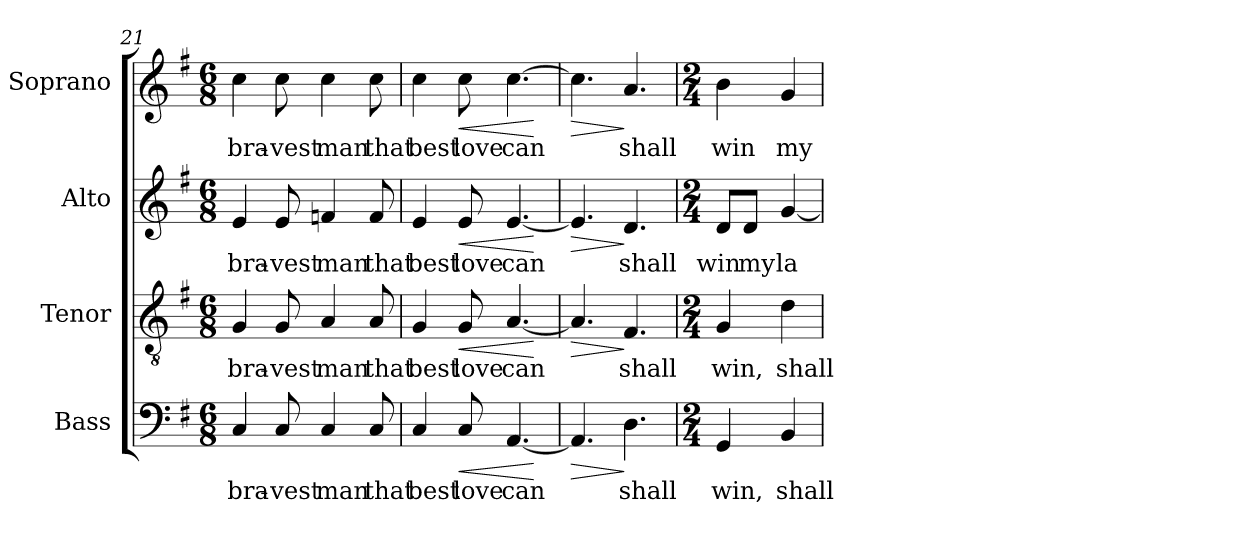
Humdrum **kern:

**kern	**text	**dynam	**kern	**text	**dynam	**kern	**text	**dynam	**kern	**text	**dynam
*part4	*part4	*part4	*part3	*part3	*part3	*part2	*part2	*part2	*part1	*part1	*part1
*staff4	*staff4	*staff4	*staff3	*staff3	*staff3	*staff2	*staff2	*staff2	*staff1	*staff1	*staff1
*I"Bass	*	*	*I"Tenor	*	*	*I"Alto	*	*	*I"Soprano	*	*
*I'B.	*	*	*I'T.	*	*	*I'A.	*	*	*I'S.	*	*
*clefF4	*	*	*clefGv2	*	*	*clefG2	*	*	*clefG2	*	*
*	*	*	*ITrd7c12	*	*	*	*	*	*	*	*
*k[f#]	*	*	*k[f#]	*	*	*k[f#]	*	*	*k[f#]	*	*
*G:	*	*	*G:	*	*	*G:	*	*	*G:	*	*
*M6/8	*	*	*M6/8	*	*	*M6/8	*	*	*M6/8	*	*
=21	=21	=21	=21	=21	=21	=21	=21	=21	=21	=21	=21
!	!LO:LY:b:color=#000000	!	!	!	!	!	!	!	!	!	!
!	!	!	!	!LO:LY:b:color=#000000	!	!	!	!	!	!	!
!	!	!	!	!	!	!	!LO:LY:b:color=#000000	!	!	!	!
!	!	!	!	!	!	!	!	!	!	!LO:LY:b:color=#000000	!
4Ci/	bra-	.	4GGi/	bra-	.	4ei/	bra-	.	4cci\	bra-	.
!	!LO:LY:b:color=#000000	!	!	!	!	!	!	!	!	!	!
!	!	!	!	!LO:LY:b:color=#000000	!	!	!	!	!	!	!
!	!	!	!	!	!	!	!LO:LY:b:color=#000000	!	!	!	!
!	!	!	!	!	!	!	!	!	!	!LO:LY:b:color=#000000	!
8Ci/	-vest	.	8GGi/	-vest	.	8ei/	-vest	.	8cci\	-vest	.
!	!LO:LY:b:color=#000000	!	!	!	!	!	!	!	!	!	!
!	!	!	!	!LO:LY:b:color=#000000	!	!	!	!	!	!	!
!	!	!	!	!	!	!	!LO:LY:b:color=#000000	!	!	!	!
!	!	!	!	!	!	!	!	!	!	!LO:LY:b:color=#000000	!
4Ci/	man	.	4AAi/	man	.	4fni/	man	.	4cci\	man	.
!	!LO:LY:b:color=#000000	!	!	!	!	!	!	!	!	!	!
!	!	!	!	!LO:LY:b:color=#000000	!	!	!	!	!	!	!
!	!	!	!	!	!	!	!LO:LY:b:color=#000000	!	!	!	!
!	!	!	!	!	!	!	!	!	!	!LO:LY:b:color=#000000	!
8Ci/	that	.	8AAi/	that	.	8fi/	that	.	8cci\	that	.
=22	=22	=22	=22	=22	=22	=22	=22	=22	=22	=22	=22
!	!LO:LY:b:color=#000000	!	!	!	!	!	!	!	!	!	!
!	!	!	!	!LO:LY:b:color=#000000	!	!	!	!	!	!	!
!	!	!	!	!	!	!	!LO:LY:b:color=#000000	!	!	!	!
!	!	!	!	!	!	!	!	!	!	!LO:LY:b:color=#000000	!
4Ci/	best	.	4GGi/	best	.	4ei/	best	.	4cci\	best	.
!	!LO:LY:b:color=#000000	!LO:HP:b	!	!	!	!	!	!	!	!	!
!	!	!	!	!LO:LY:b:color=#000000	!LO:HP:b	!	!	!	!	!	!
!	!	!	!	!	!	!	!LO:LY:b:color=#000000	!LO:HP:b	!	!	!
!	!	!	!	!	!	!	!	!	!	!LO:LY:b:color=#000000	!LO:HP:b
8Ci/	love	<	8GGi/	love	<	8ei/	love	<	8cci\	love	<
!	!LO:LY:b:color=#000000	!	!	!	!	!	!	!	!	!	!
!	!	!	!	!LO:LY:b:color=#000000	!	!	!	!	!	!	!
!	!	!	!	!	!	!	!LO:LY:b:color=#000000	!	!	!	!
!	!	!	!	!	!	!	!	!	!	!LO:LY:b:color=#000000	!
[4.AAi/	can	.	[4.AAi/	can	.	[4.ei/	can	.	[4.cci\	can	.
.	.	[	.	.	[	.	.	[	.	.	[
=23	=23	=23	=23	=23	=23	=23	=23	=23	=23	=23	=23
!	!	!LO:HP:b	!	!	!LO:HP:b	!	!	!LO:HP:b	!	!	!LO:HP:b
4.AAi/]	.	>	4.AAi/]	.	>	4.ei/]	.	>	4.cci\]	.	>
!	!LO:LY:b:color=#000000	!	!	!	!	!	!	!	!	!	!
!	!	!	!	!LO:LY:b:color=#000000	!	!	!	!	!	!	!
!	!	!	!	!	!	!	!LO:LY:b:color=#000000	!	!	!	!
!	!	!	!	!	!	!	!	!	!	!LO:LY:b:color=#000000	!
4.Di\	shall	]	4.FF#i/	shall	]	4.di/	shall	]	4.ai/	shall	]
=24	=24	=24	=24	=24	=24	=24	=24	=24	=24	=24	=24
*M2/4	*	*	*M2/4	*	*	*M2/4	*	*	*M2/4	*	*
!	!LO:LY:b:color=#000000	!	!	!	!	!	!	!	!	!	!
!	!	!	!	!LO:LY:b:color=#000000	!	!	!	!	!	!	!
!	!	!	!	!	!	!	!LO:LY:b:color=#000000	!	!	!	!
!	!	!	!	!	!	!	!	!	!	!LO:LY:b:color=#000000	!
4GGi/	win,	.	4GGi/	win,	.	8di/L	win	.	4bi\	win	.
!	!	!	!	!	!	!	!LO:LY:b:color=#000000	!	!	!	!
.	.	.	.	.	.	8di/J	my	.	.	.	.
!	!LO:LY:b:color=#000000	!	!	!	!	!	!	!	!	!	!
!	!	!	!	!LO:LY:b:color=#000000	!	!	!	!	!	!	!
!	!	!	!	!	!	!	!LO:LY:b:color=#000000	!	!	!	!
!	!	!	!	!	!	!	!	!	!	!LO:LY:b:color=#000000	!
4BBi/	shall	.	4Di\	shall	.	[4gi/	la-	.	4gi/	my	.
=	=	=	=	=	=	=	=	=	=	=	=
*-	*-	*-	*-	*-	*-	*-	*-	*-	*-	*-	*-
